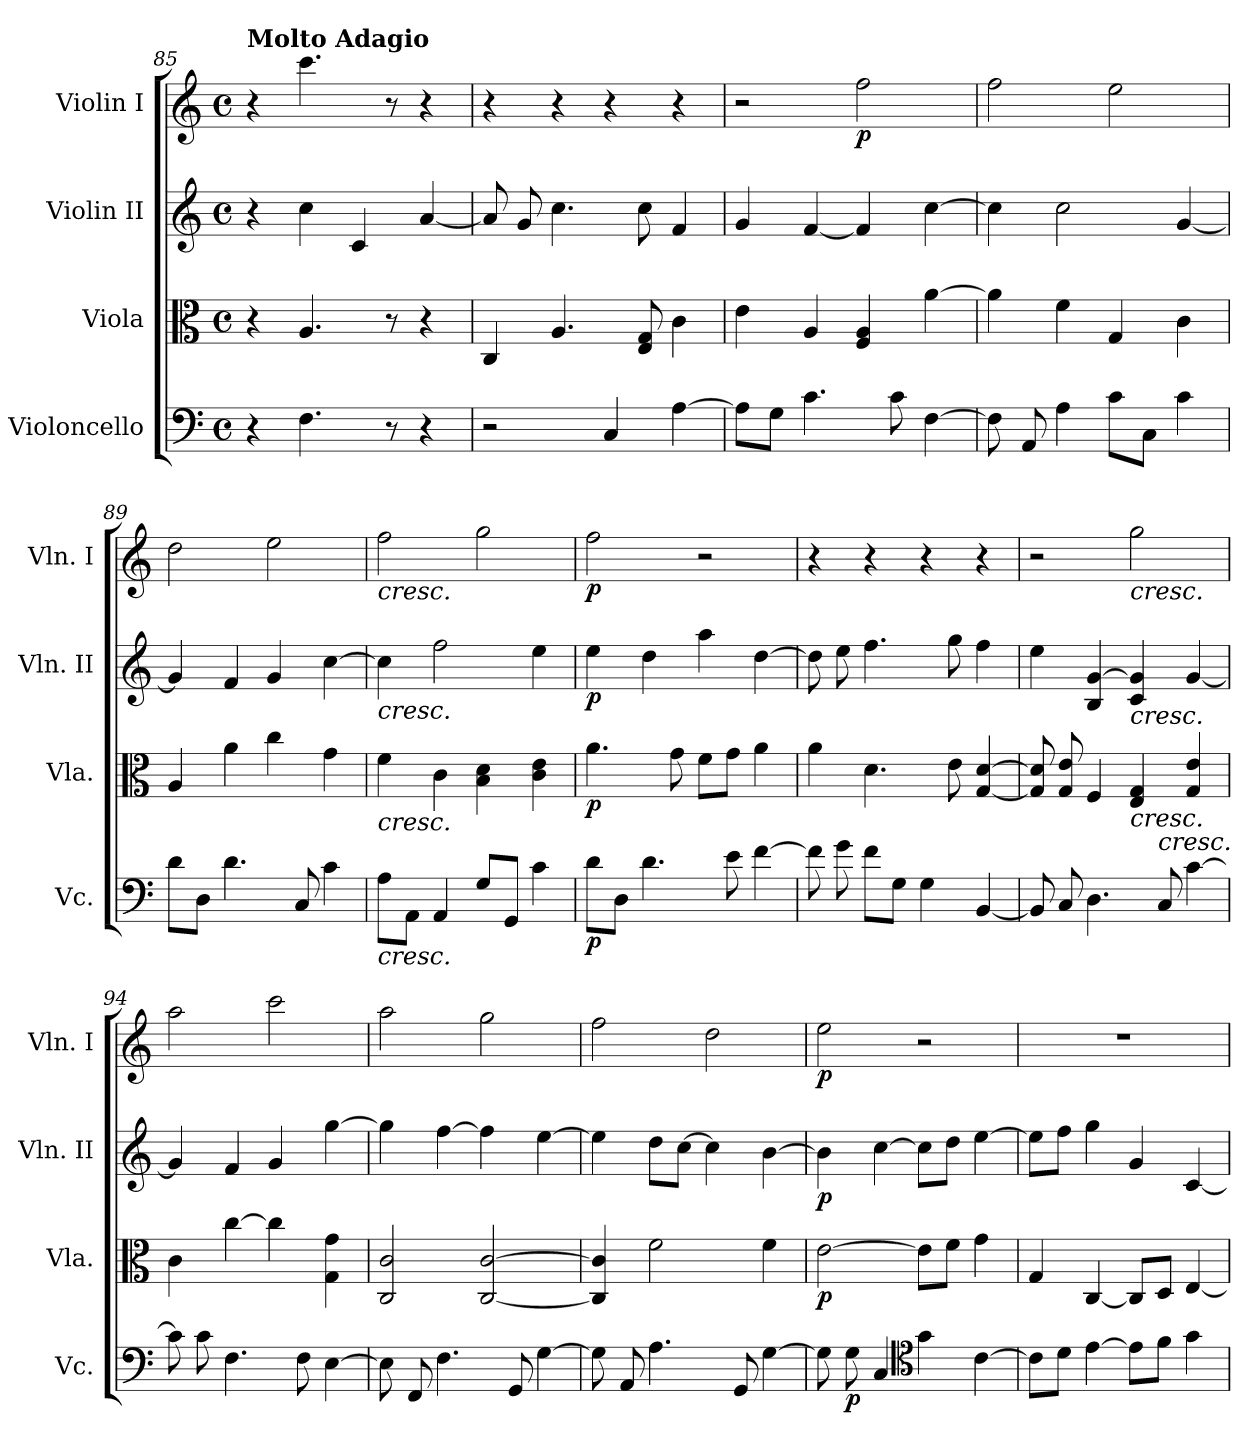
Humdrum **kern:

**kern	**dynam	**kern	**dynam	**kern	**dynam	**kern	**dynam
*part4	*part4	*part3	*part3	*part2	*part2	*part1	*part1
*staff4	*staff4	*staff3	*staff3	*staff2	*staff2	*staff1	*staff1
*I"Violoncello	*	*I"Viola	*	*I"Violin II	*	*I"Violin I	*
*I'Vc.	*	*I'Vla.	*	*I'Vln. II	*	*I'Vln. I	*
*clefF4	*	*clefC3	*	*clefG2	*	*clefG2	*
*k[]	*	*k[]	*	*k[]	*	*k[]	*
*M4/4	*	*M4/4	*	*M4/4	*	*M4/4	*
*met(c)	*	*met(c)	*	*met(c)	*	*met(c)	*
*MM60	*	*MM60	*	*MM60	*	*MM60	*
=85	=85	=85	=85	=85	=85	=85	=85
!	!	!	!	!	!	!LO:TX:a:B:t=Molto Adagio	!
4r	.	4r	.	4r	.	4r	.
4.F\	.	4.A/	.	4cc\	.	4.ccc\	.
.	.	.	.	4c/	.	.	.
8r	.	8r	.	.	.	8r	.
4r	.	4r	.	[4a/	.	4r	.
=86	=86	=86	=86	=86	=86	=86	=86
2r	.	4C/	.	8a/]	.	4r	.
.	.	.	.	8g/	.	.	.
.	.	4.A/	.	4.cc\	.	4r	.
4C/	.	.	.	.	.	4r	.
.	.	8E/ 8G/	.	8cc\	.	.	.
[4A\	.	4c\	.	4f/	.	4r	.
=87	=87	=87	=87	=87	=87	=87	=87
8A\L]	.	4e\	.	4g/	.	2r	.
8G\J	.	.	.	.	.	.	.
4.c\	.	4A/	.	[4f/	.	.	.
!	!	!	!	!	!	!	!LO:DY:b
.	.	4F/ 4A/	.	4f/]	.	2ff\	p
8c\	.	.	.	.	.	.	.
[4F\	.	[4a\	.	[4cc\	.	.	.
=88	=88	=88	=88	=88	=88	=88	=88
8F\]	.	4a\]	.	4cc\]	.	2ff\	.
8AA/	.	.	.	.	.	.	.
4A\	.	4f\	.	2cc\	.	.	.
8c\L	.	4G/	.	.	.	2ee\	.
8C\J	.	.	.	.	.	.	.
4c\	.	4c\	.	[4g/	.	.	.
=89	=89	=89	=89	=89	=89	=89	=89
8d\L	.	4A/	.	4g/]	.	2dd\	.
8D\J	.	.	.	.	.	.	.
4.d\	.	4a\	.	4f/	.	.	.
.	.	4cc\	.	4g/	.	2ee\	.
8C/	.	.	.	.	.	.	.
4c\	.	4g\	.	[4cc\	.	.	.
=90	=90	=90	=90	=90	=90	=90	=90
!	!	!	!	!	!	!LO:TX:b:i:t=cresc.	!
!	!	!	!	!LO:TX:b:i:t=cresc.	!	!	!
!	!	!LO:TX:b:i:t=cresc.	!	!	!	!	!
!LO:TX:b:i:t=cresc.	!	!	!	!	!	!	!
8A\L	.	4f\	.	4cc\]	.	2ff\	.
8AA\J	.	.	.	.	.	.	.
4AA/	.	4c\	.	2ff\	.	.	.
8G/L	.	4B\ 4d\	.	.	.	2gg\	.
8GG/J	.	.	.	.	.	.	.
4c\	.	4c\ 4e\	.	4ee\	.	.	.
=91	=91	=91	=91	=91	=91	=91	=91
!	!LO:DY:b	!	!LO:DY:b	!	!LO:DY:b	!	!LO:DY:b
8d\L	p	4.a\	p	4ee\	p	2ff\	p
8D\J	.	.	.	.	.	.	.
4.d\	.	.	.	4dd\	.	.	.
.	.	8g\	.	.	.	.	.
.	.	8f\L	.	4aa\	.	2r	.
8e\	.	8g\J	.	.	.	.	.
[4f\	.	4a\	.	[4dd\	.	.	.
=92	=92	=92	=92	=92	=92	=92	=92
8f\]	.	4a\	.	8dd\]	.	4r	.
8g\	.	.	.	8ee\	.	.	.
8f\L	.	4.d\	.	4.ff\	.	4r	.
8G\J	.	.	.	.	.	.	.
4G\	.	.	.	.	.	4r	.
.	.	8e\	.	8gg\	.	.	.
[4BB/	.	[4G/ [4d/	.	4ff\	.	4r	.
=93	=93	=93	=93	=93	=93	=93	=93
8BB/]	.	8G/] 8d/]	.	4ee\	.	2r	.
8C/	.	8G/ 8e/	.	.	.	.	.
4.D\	.	4F/	.	4B/ [4g/	.	.	.
!	!	!	!	!	!	!LO:TX:b:i:t=cresc.	!
!	!	!	!	!LO:TX:b:i:t=cresc.	!	!	!
!	!	!LO:TX:b:i:t=cresc.	!	!	!	!	!
.	.	4E/ 4G/	.	4c/ 4g/]	.	2gg\	.
!LO:TX:a:i:t=cresc.	!	!	!	!	!	!	!
8C/	.	.	.	.	.	.	.
[4c\	.	4G/ 4e/	.	[4g/	.	.	.
=94	=94	=94	=94	=94	=94	=94	=94
8c\]	.	4c\	.	4g/]	.	2aa\	.
8c\	.	.	.	.	.	.	.
4.F\	.	[4cc\	.	4f/	.	.	.
.	.	4cc\]	.	4g/	.	2ccc\	.
8F\	.	.	.	.	.	.	.
[4E\	.	4G\ 4g\	.	[4gg\	.	.	.
=95	=95	=95	=95	=95	=95	=95	=95
8E\]	.	2C/ 2c/	.	4gg\]	.	2aa\	.
8FF/	.	.	.	.	.	.	.
4.F\	.	.	.	[4ff\	.	.	.
.	.	[2C/ [2c/	.	4ff\]	.	2gg\	.
8GG/	.	.	.	.	.	.	.
[4G\	.	.	.	[4ee\	.	.	.
=96	=96	=96	=96	=96	=96	=96	=96
8G\]	.	4C/] 4c/]	.	4ee\]	.	2ff\	.
8AA/	.	.	.	.	.	.	.
4.A\	.	2f\	.	8dd\L	.	.	.
.	.	.	.	[8cc\J	.	.	.
.	.	.	.	4cc\]	.	2dd\	.
8GG/	.	.	.	.	.	.	.
[4G\	.	4f\	.	[4b\	.	.	.
=97	=97	=97	=97	=97	=97	=97	=97
!	!	!	!LO:DY:b	!	!LO:DY:b	!	!LO:DY:b
8G\]	.	[2e\	p	4b\]	p	2ee\	p
!	!LO:DY:b	!	!	!	!	!	!
8G\	p	.	.	.	.	.	.
4C/	.	.	.	[4cc\	.	.	.
*clefC4	*	*	*	*	*	*	*
4g\	.	8e\L]	.	8cc\L]	.	2r	.
.	.	8f\J	.	8dd\J	.	.	.
[4c\	.	4g\	.	[4ee\	.	.	.
=98	=98	=98	=98	=98	=98	=98	=98
8c\L]	.	4G/	.	8ee\L]	.	1r	.
8d\J	.	.	.	8ff\J	.	.	.
[4e\	.	[4C/	.	4gg\	.	.	.
8e\L]	.	8C/L]	.	4g/	.	.	.
8f\J	.	8D/J	.	.	.	.	.
4g\	.	[4E/	.	[4c/	.	.	.
=	=	=	=	=	=	=	=
*-	*-	*-	*-	*-	*-	*-	*-
